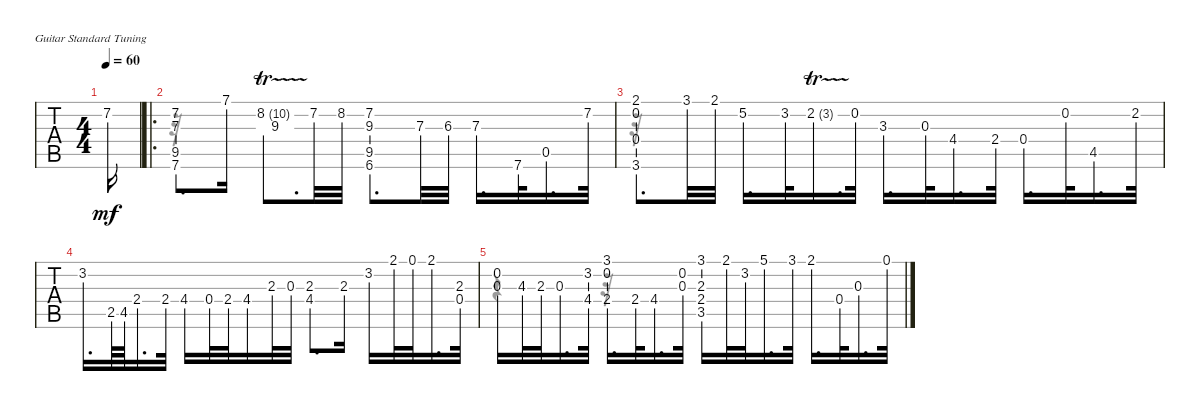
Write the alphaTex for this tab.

\defaultSystemsLayout 4
\bracketExtendMode groupsimilarinstruments
\singleTrackTrackNamePolicy hidden
\firstSystemTrackNameOrientation horizontal
\otherSystemsTrackNameOrientation horizontal
\track ("Nylon Guitar" "N-Gt") {instrument acousticguitarnylon}
\staff {tabs}
\tuning (E4 B3 G3 D3 A2 E2)
\voice
\ts (4 4)
\ac
\tempo 60
\clef g2
\scale
0.137443
\ks c
7.2.16{dy mf instrument acousticguitarnylon} |
\ro
\scale
0.409329 (7.2 7.3 7.6 9.5).8{d} 7.1.16 (8.2{tr (10 16)} 9.3).8{d} 7.2.32 8.2.32 (7.2 9.3 9.5 6.6).8{d} 7.3.32 6.3.32 7.3.16{d} 7.6.32 0.5.16{d} 7.2.32 |
\scale
0.454665 (3.6 2.1 0.2 0.4).8{d} 3.1.32 2.1.32 5.2.16{d} 3.2.32 2.2{tr (3 16)}.16{d} 0.2.32 3.3.16{d} 0.3.32 4.4.16{d} 2.4.32 0.4.16{d} 0.2.32 4.5.16{d} 2.2.32 |
3.2.16{d} 2.5.64 4.5.64 2.4.16{d} 2.4.32 4.4.16 0.4.32 2.4.32 4.4.16 2.3.32 0.3.32 (2.3 4.4).8{d} 2.3.16 3.2.16 2.1.32 0.1.32 2.1.16{d} (2.3 0.4).32 |
(0.2 0.3).16 4.3.32 2.3.32 0.3.16{d} (4.4 3.2).32 (2.4 0.2 3.1).16{d} 2.4.32 4.4.16{d} (0.2 0.3).32 (3.1 2.3 2.4 3.5).16 2.1.32 3.2.32 5.1.16{d} 3.1.32 2.1.16{d} 0.4.32 0.3.16{d} 0.1.32 |
|
|
|
|
|
|
|
|
|
|
\voice
\clef g2
\ottava regular
\simile none
\scale
0.137443
\ks c
|
\scale
0.409329 r.32{dy mf} |
\scale
0.454665 r.32 |
|
r.4{dy mf} r.32 |
|
|
|
|
|
|
|
|
|
|
